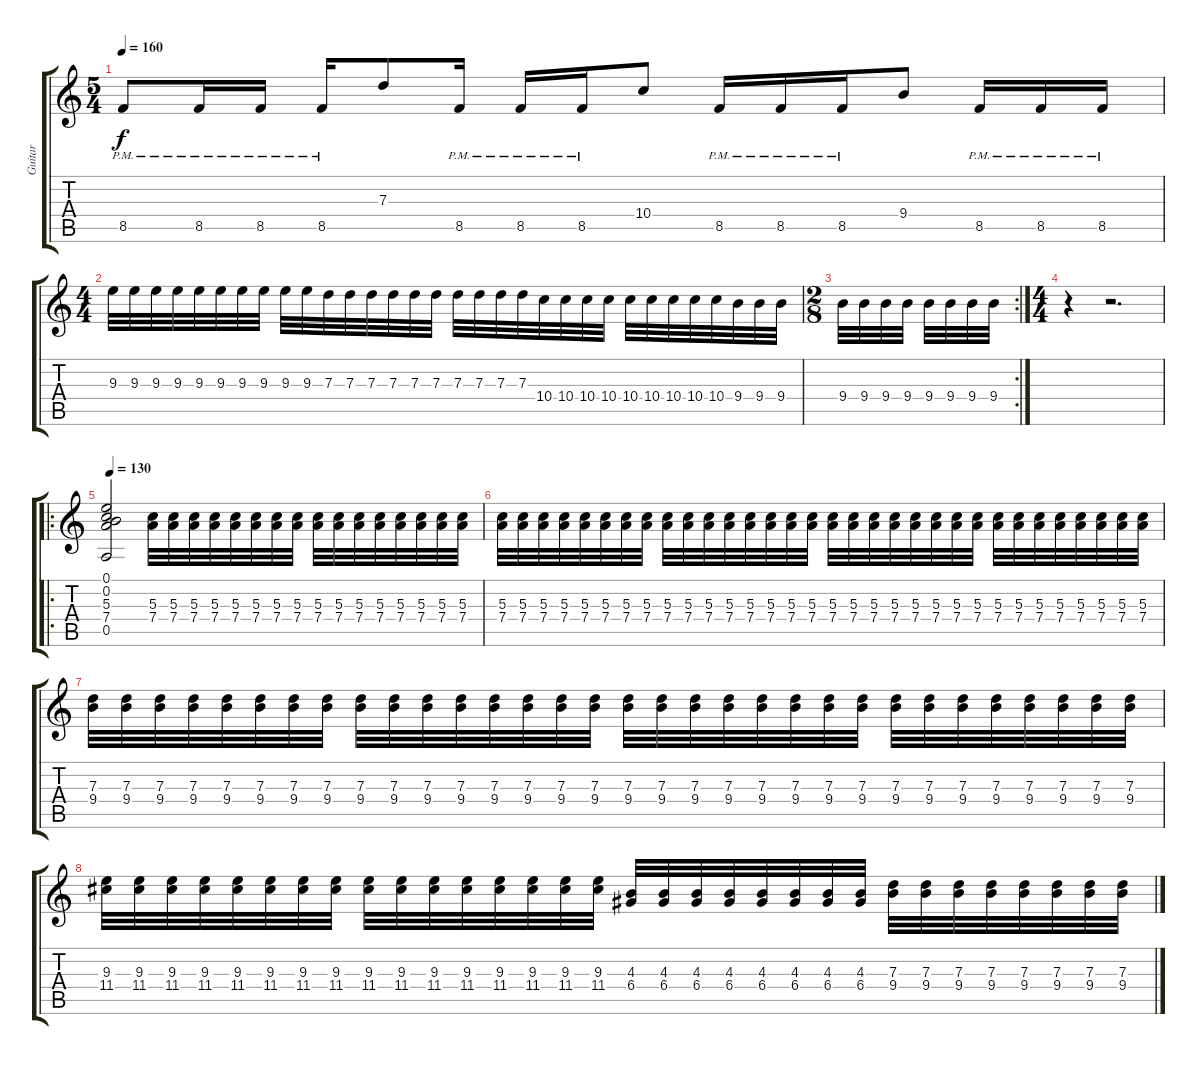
\track ("Guitar" "Guitar") {instrument distortionguitar}
\staff {score tabs}
\tuning (E4 B3 G3 D3 A2 E2) {hide}
\ts (5 4)
\tempo 160
\clef g2
\ks c
8.5{pm}.8{dy f} 8.5{pm}.16 8.5{pm}.16 8.5{pm}.16 7.3.8 8.5{pm}.16 8.5{pm}.16 8.5{pm}.16 10.4.8 8.5{pm}.16 8.5{pm}.16 8.5{pm}.16 9.4.8 8.5{pm}.16 8.5{pm}.16 8.5{pm}.16 |
\ts (4 4)
9.3.32 9.3.32 9.3.32 9.3.32 9.3.32 9.3.32 9.3.32 9.3.32 9.3.32 9.3.32 7.3.32 7.3.32 7.3.32 7.3.32 7.3.32 7.3.32 7.3.32 7.3.32 7.3.32 7.3.32 10.4.32 10.4.32 10.4.32 10.4.32 10.4.32 10.4.32 10.4.32 10.4.32 10.4.32 9.4.32 9.4.32 9.4.32 |
\rc 2
\ts (2 8)
9.4.32 9.4.32 9.4.32 9.4.32 9.4.32 9.4.32 9.4.32 9.4.32 |
\ts (4 4)
r.4 r.2{d} |
\ro
\tempo 130
(0.1 0.2 5.3 7.4 0.5).2 (5.3 7.4).32 (5.3 7.4).32 (5.3 7.4).32 (5.3 7.4).32 (5.3 7.4).32 (5.3 7.4).32 (5.3 7.4).32 (5.3 7.4).32 (5.3 7.4).32 (5.3 7.4).32 (5.3 7.4).32 (5.3 7.4).32 (5.3 7.4).32 (5.3 7.4).32 (5.3 7.4).32 (5.3 7.4).32 |
(5.3 7.4).32 (5.3 7.4).32 (5.3 7.4).32 (5.3 7.4).32 (5.3 7.4).32 (5.3 7.4).32 (5.3 7.4).32 (5.3 7.4).32 (5.3 7.4).32 (5.3 7.4).32 (5.3 7.4).32 (5.3 7.4).32 (5.3 7.4).32 (5.3 7.4).32 (5.3 7.4).32 (5.3 7.4).32 (5.3 7.4).32 (5.3 7.4).32 (5.3 7.4).32 (5.3 7.4).32 (5.3 7.4).32 (5.3 7.4).32 (5.3 7.4).32 (5.3 7.4).32 (5.3 7.4).32 (5.3 7.4).32 (5.3 7.4).32 (5.3 7.4).32 (5.3 7.4).32 (5.3 7.4).32 (5.3 7.4).32 (5.3 7.4).32 |
(7.3 9.4).32 (7.3 9.4).32 (7.3 9.4).32 (7.3 9.4).32 (7.3 9.4).32 (7.3 9.4).32 (7.3 9.4).32 (7.3 9.4).32 (7.3 9.4).32 (7.3 9.4).32 (7.3 9.4).32 (7.3 9.4).32 (7.3 9.4).32 (7.3 9.4).32 (7.3 9.4).32 (7.3 9.4).32 (7.3 9.4).32 (7.3 9.4).32 (7.3 9.4).32 (7.3 9.4).32 (7.3 9.4).32 (7.3 9.4).32 (7.3 9.4).32 (7.3 9.4).32 (7.3 9.4).32 (7.3 9.4).32 (7.3 9.4).32 (7.3 9.4).32 (7.3 9.4).32 (7.3 9.4).32 (7.3 9.4).32 (7.3 9.4).32 |
(9.3 11.4).32 (9.3 11.4).32 (9.3 11.4).32 (9.3 11.4).32 (9.3 11.4).32 (9.3 11.4).32 (9.3 11.4).32 (9.3 11.4).32 (9.3 11.4).32 (9.3 11.4).32 (9.3 11.4).32 (9.3 11.4).32 (9.3 11.4).32 (9.3 11.4).32 (9.3 11.4).32 (9.3 11.4).32 (4.3 6.4).32 (4.3 6.4).32 (4.3 6.4).32 (4.3 6.4).32 (4.3 6.4).32 (4.3 6.4).32 (4.3 6.4).32 (4.3 6.4).32 (7.3 9.4).32 (7.3 9.4).32 (7.3 9.4).32 (7.3 9.4).32 (7.3 9.4).32 (7.3 9.4).32 (7.3 9.4).32 (7.3 9.4).32
